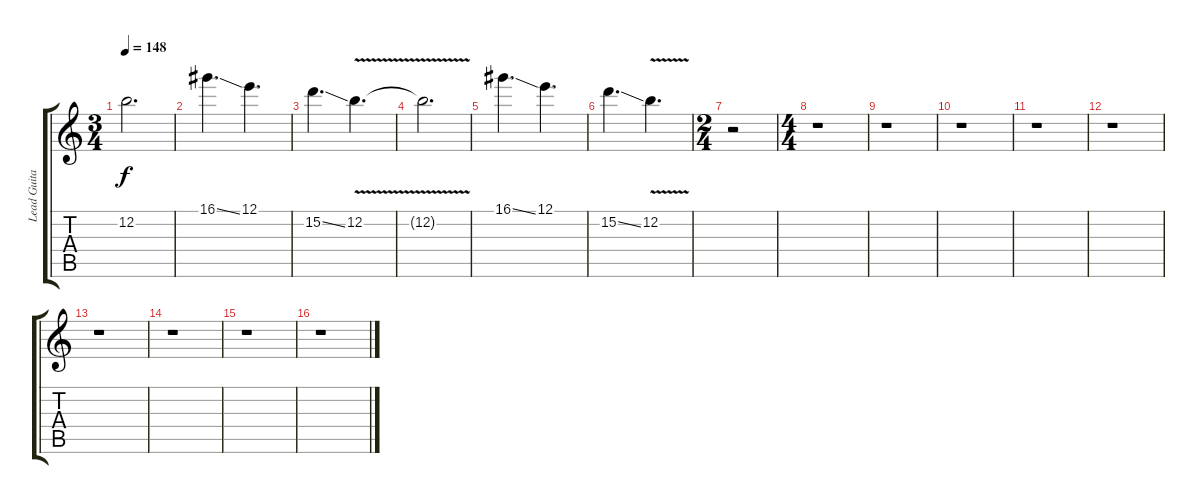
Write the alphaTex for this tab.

\track ("Lead Guitar 3" "Lead Guita") {instrument overdrivenguitar}
\staff {score tabs}
\tuning (E4 B3 G3 D3 A2 E2) {hide}
\ts (3 4)
\tempo 148
\clef g2
\ks c
12.2{t}.2{d dy f} |
16.1{ss}.4{d} 12.1.4{d} |
15.2{ss}.4{d} 12.2{v}.4{d} |
12.2{t}.2{d} |
16.1{ss}.4{d} 12.1.4{d} |
15.2{ss}.4{d} 12.2{v}.4{d} |
\ts (2 4)
r.2 |
\ts (4 4)
r.1 |
r.1 |
r.1 |
r.1 |
r.1 |
r.1 |
r.1 |
r.1 |
r.1
